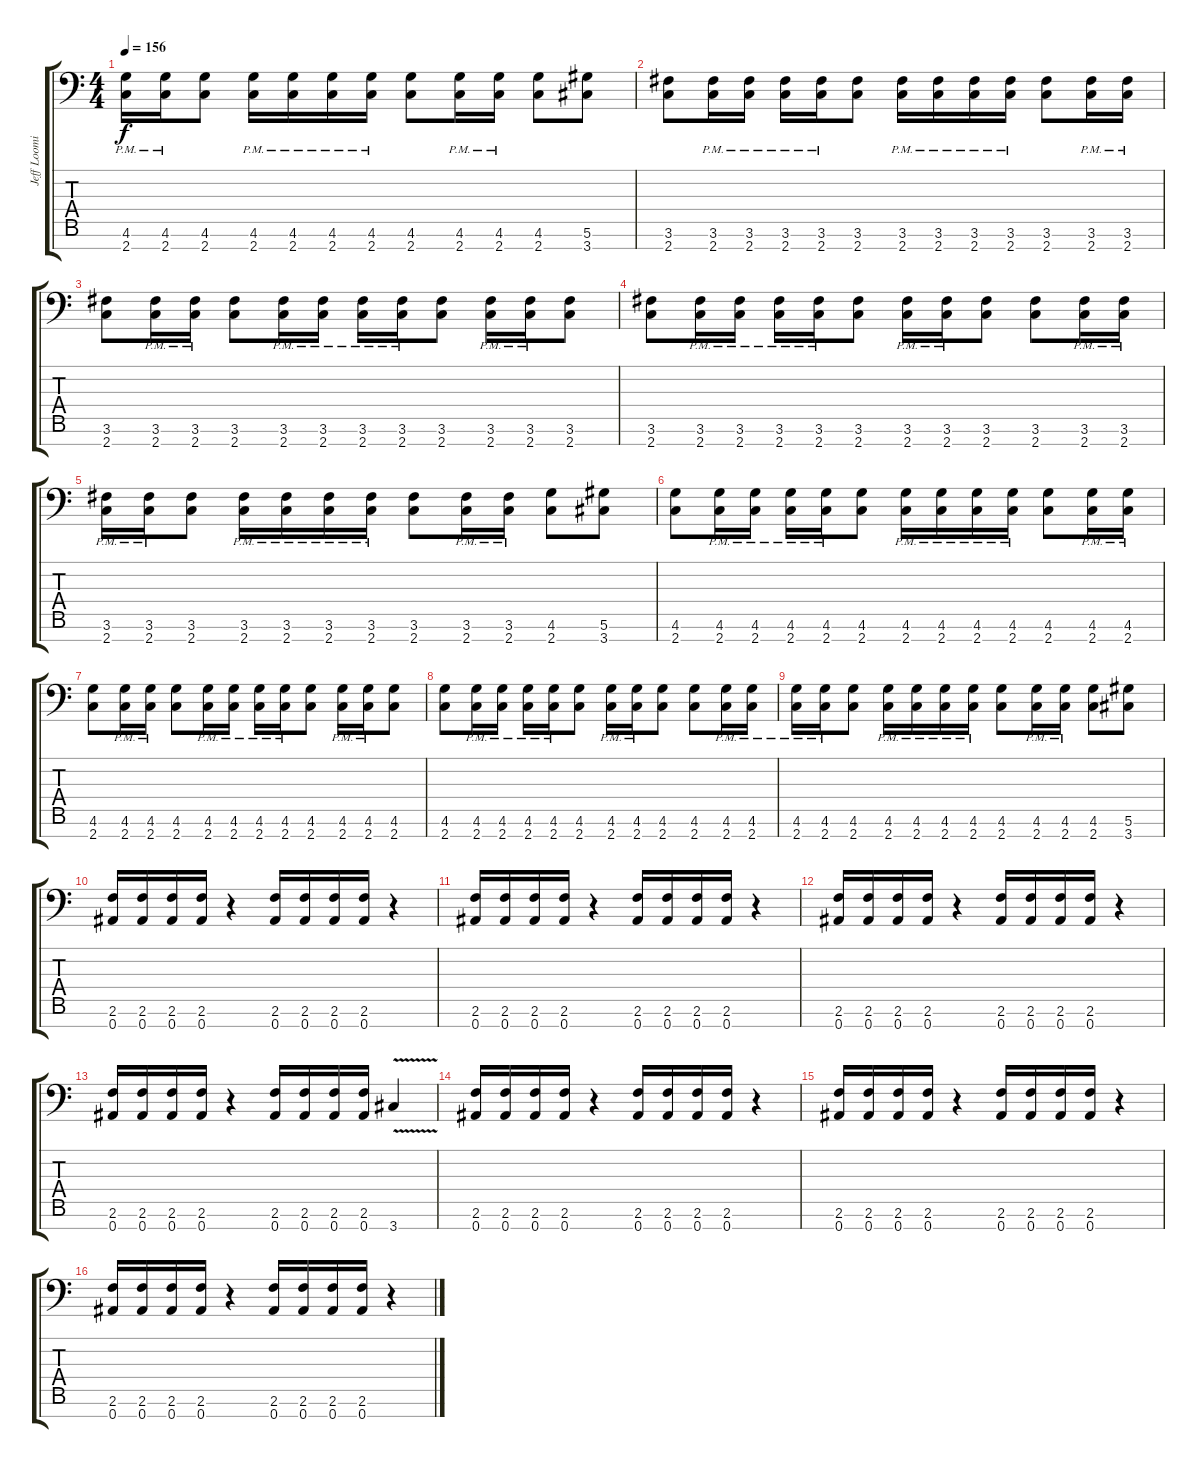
\track ("Jeff Loomis Rythme" "Jeff Loomi") {instrument distortionguitar}
\staff {score tabs}
\tuning (Eb4 Bb3 Gb3 Db3 Ab2 Eb2 Bb1) {hide}
\ts (4 4)
\tempo 156
\clef f4
\ks c
(4.6{pm} 2.7{pm}).16{dy f} (4.6{pm} 2.7{pm}).16 (4.6 2.7).8 (4.6{pm} 2.7{pm}).16 (4.6{pm} 2.7{pm}).16 (4.6{pm} 2.7{pm}).16 (4.6{pm} 2.7{pm}).16 (4.6 2.7).8 (4.6{pm} 2.7{pm}).16 (4.6{pm} 2.7{pm}).16 (4.6 2.7).8 (5.6 3.7).8 |
\section ("" "")
(3.6 2.7).8 (3.6{pm} 2.7{pm}).16 (3.6{pm} 2.7{pm}).16 (3.6{pm} 2.7{pm}).16 (3.6{pm} 2.7{pm}).16 (3.6 2.7).8 (3.6{pm} 2.7{pm}).16 (3.6{pm} 2.7{pm}).16 (3.6{pm} 2.7{pm}).16 (3.6{pm} 2.7{pm}).16 (3.6 2.7).8 (3.6{pm} 2.7{pm}).16 (3.6{pm} 2.7{pm}).16 |
(3.6 2.7).8 (3.6{pm} 2.7{pm}).16 (3.6{pm} 2.7{pm}).16 (3.6 2.7).8 (3.6{pm} 2.7{pm}).16 (3.6{pm} 2.7{pm}).16 (3.6{pm} 2.7{pm}).16 (3.6{pm} 2.7{pm}).16 (3.6 2.7).8 (3.6{pm} 2.7{pm}).16 (3.6{pm} 2.7{pm}).16 (3.6 2.7).8 |
(3.6 2.7).8 (3.6{pm} 2.7{pm}).16 (3.6{pm} 2.7{pm}).16 (3.6{pm} 2.7{pm}).16 (3.6{pm} 2.7{pm}).16 (3.6 2.7).8 (3.6{pm} 2.7{pm}).16 (3.6{pm} 2.7{pm}).16 (3.6 2.7).8 (3.6 2.7).8 (3.6{pm} 2.7{pm}).16 (3.6{pm} 2.7{pm}).16 |
(3.6{pm} 2.7{pm}).16 (3.6{pm} 2.7{pm}).16 (3.6 2.7).8 (3.6{pm} 2.7{pm}).16 (3.6{pm} 2.7{pm}).16 (3.6{pm} 2.7{pm}).16 (3.6{pm} 2.7{pm}).16 (3.6 2.7).8 (3.6{pm} 2.7{pm}).16 (3.6{pm} 2.7{pm}).16 (4.6 2.7).8 (5.6 3.7).8 |
(4.6 2.7).8 (4.6{pm} 2.7{pm}).16 (4.6{pm} 2.7{pm}).16 (4.6{pm} 2.7{pm}).16 (4.6{pm} 2.7{pm}).16 (4.6 2.7).8 (4.6{pm} 2.7{pm}).16 (4.6{pm} 2.7{pm}).16 (4.6{pm} 2.7{pm}).16 (4.6{pm} 2.7{pm}).16 (4.6 2.7).8 (4.6{pm} 2.7{pm}).16 (4.6{pm} 2.7{pm}).16 |
(4.6 2.7).8 (4.6{pm} 2.7{pm}).16 (4.6{pm} 2.7{pm}).16 (4.6 2.7).8 (4.6{pm} 2.7{pm}).16 (4.6{pm} 2.7{pm}).16 (4.6{pm} 2.7{pm}).16 (4.6{pm} 2.7{pm}).16 (4.6 2.7).8 (4.6{pm} 2.7{pm}).16 (4.6{pm} 2.7{pm}).16 (4.6 2.7).8 |
(4.6 2.7).8 (4.6{pm} 2.7{pm}).16 (4.6{pm} 2.7{pm}).16 (4.6{pm} 2.7{pm}).16 (4.6{pm} 2.7{pm}).16 (4.6 2.7).8 (4.6{pm} 2.7{pm}).16 (4.6{pm} 2.7{pm}).16 (4.6 2.7).8 (4.6 2.7).8 (4.6{pm} 2.7{pm}).16 (4.6{pm} 2.7{pm}).16 |
(4.6{pm} 2.7{pm}).16 (4.6{pm} 2.7{pm}).16 (4.6 2.7).8 (4.6{pm} 2.7{pm}).16 (4.6{pm} 2.7{pm}).16 (4.6{pm} 2.7{pm}).16 (4.6{pm} 2.7{pm}).16 (4.6 2.7).8 (4.6{pm} 2.7{pm}).16 (4.6{pm} 2.7{pm}).16 (4.6 2.7).8 (5.6 3.7).8 |
\section ("" "")
(2.6 0.7).16 (2.6 0.7).16 (2.6 0.7).16 (2.6 0.7).16 r.4 (2.6 0.7).16 (2.6 0.7).16 (2.6 0.7).16 (2.6 0.7).16 r.4 |
(2.6 0.7).16 (2.6 0.7).16 (2.6 0.7).16 (2.6 0.7).16 r.4 (2.6 0.7).16 (2.6 0.7).16 (2.6 0.7).16 (2.6 0.7).16 r.4 |
(2.6 0.7).16 (2.6 0.7).16 (2.6 0.7).16 (2.6 0.7).16 r.4 (2.6 0.7).16 (2.6 0.7).16 (2.6 0.7).16 (2.6 0.7).16 r.4 |
(2.6 0.7).16 (2.6 0.7).16 (2.6 0.7).16 (2.6 0.7).16 r.4 (2.6 0.7).16 (2.6 0.7).16 (2.6 0.7).16 (2.6 0.7).16 3.7{v}.4 |
(2.6 0.7).16 (2.6 0.7).16 (2.6 0.7).16 (2.6 0.7).16 r.4 (2.6 0.7).16 (2.6 0.7).16 (2.6 0.7).16 (2.6 0.7).16 r.4 |
(2.6 0.7).16 (2.6 0.7).16 (2.6 0.7).16 (2.6 0.7).16 r.4 (2.6 0.7).16 (2.6 0.7).16 (2.6 0.7).16 (2.6 0.7).16 r.4 |
(2.6 0.7).16 (2.6 0.7).16 (2.6 0.7).16 (2.6 0.7).16 r.4 (2.6 0.7).16 (2.6 0.7).16 (2.6 0.7).16 (2.6 0.7).16 r.4
